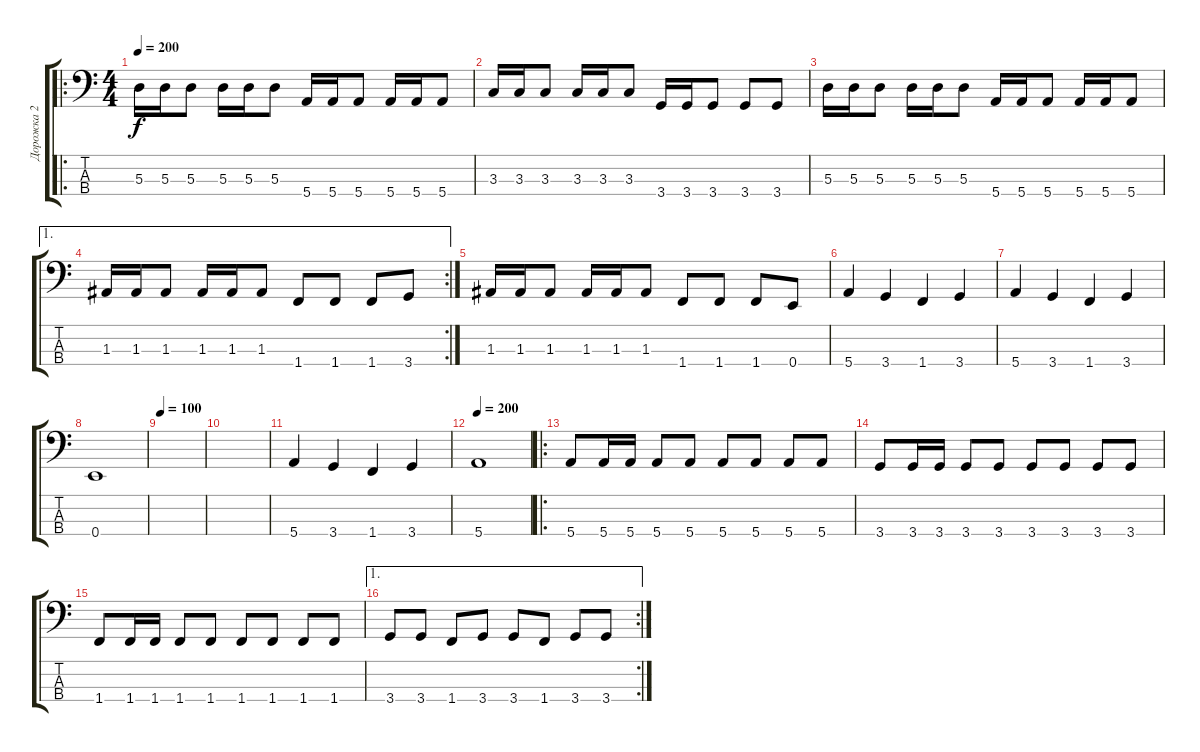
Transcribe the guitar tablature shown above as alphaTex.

\track ("Дорожка 2" "Дорожка 2") {instrument electricbasspick}
\staff {score tabs}
\tuning (G2 D2 A1 E1) {hide}
\ro
\ts (4 4)
\tempo 200
\clef f4
\ks c
5.3.16{dy f} 5.3.16 5.3.8 5.3.16 5.3.16 5.3.8 5.4.16 5.4.16 5.4.8 5.4.16 5.4.16 5.4.8 |
3.3.16 3.3.16 3.3.8 3.3.16 3.3.16 3.3.8 3.4.16 3.4.16 3.4.8 3.4.8 3.4.8 |
5.3.16 5.3.16 5.3.8 5.3.16 5.3.16 5.3.8 5.4.16 5.4.16 5.4.8 5.4.16 5.4.16 5.4.8 |
\ae 1
\rc 2
1.3.16 1.3.16 1.3.8 1.3.16 1.3.16 1.3.8 1.4.8 1.4.8 1.4.8 3.4.8 |
1.3.16 1.3.16 1.3.8 1.3.16 1.3.16 1.3.8 1.4.8 1.4.8 1.4.8 0.4.8 |
5.4.4 3.4.4 1.4.4 3.4.4 |
5.4.4 3.4.4 1.4.4 3.4.4 |
0.4.1 |
\tempo 100
|
|
5.4.4 3.4.4 1.4.4 3.4.4 |
\tempo 200
5.4.1 |
\ro
5.4.8 5.4.16 5.4.16 5.4.8 5.4.8 5.4.8 5.4.8 5.4.8 5.4.8 |
3.4.8 3.4.16 3.4.16 3.4.8 3.4.8 3.4.8 3.4.8 3.4.8 3.4.8 |
1.4.8 1.4.16 1.4.16 1.4.8 1.4.8 1.4.8 1.4.8 1.4.8 1.4.8 |
\ae 1
\rc 2
3.4.8 3.4.8 1.4.8 3.4.8 3.4.8 1.4.8 3.4.8 3.4.8
